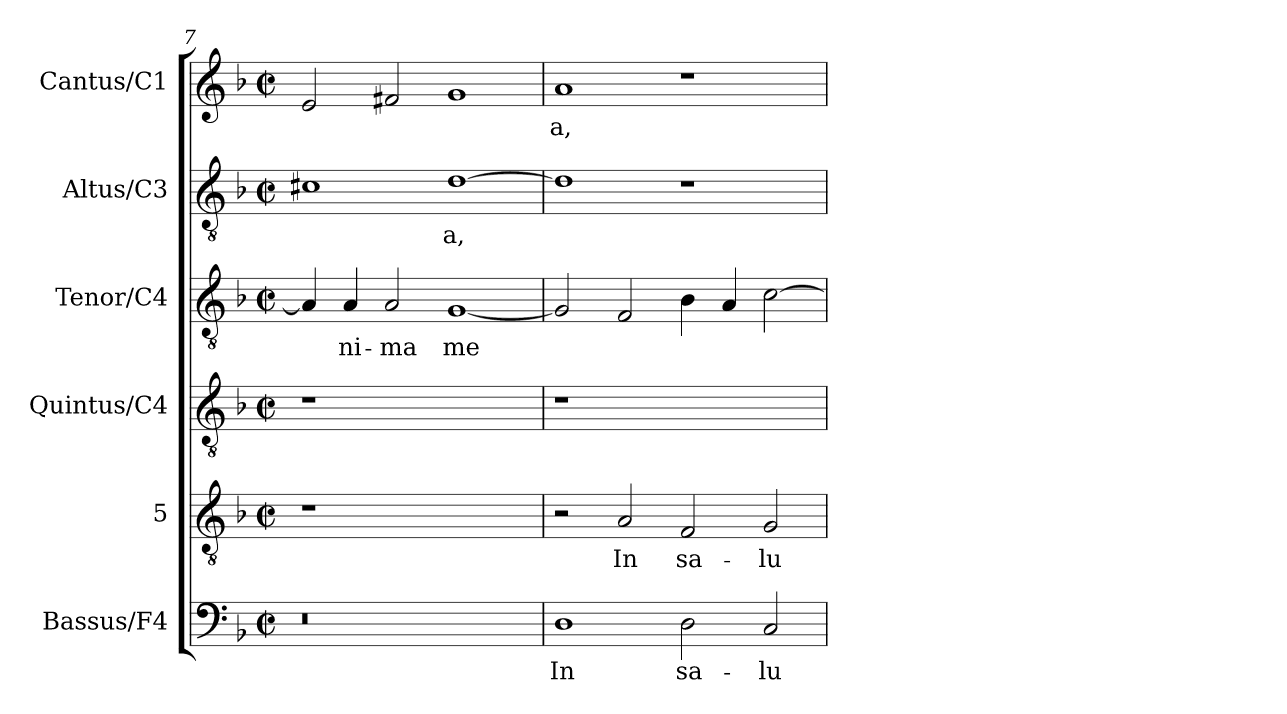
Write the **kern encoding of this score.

**kern	**text	**kern	**text	**kern	**kern	**text	**kern	**text	**kern	**text
*part6	*part6	*part5	*part5	*part4	*part3	*part3	*part2	*part2	*part1	*part1
*staff6	*staff6	*staff5	*staff5	*staff4	*staff3	*staff3	*staff2	*staff2	*staff1	*staff1
*I"Bassus/F4	*	*I"5	*	*I"Quintus/C4	*I"Tenor/C4	*	*I"Altus/C3	*	*I"Cantus/C1	*
*I'B	*	*	*	*	*I'T	*	*I'A	*	*I'C	*
*clefF4	*	*clefGv2	*	*clefGv2	*clefGv2	*	*clefGv2	*	*clefG2	*
*k[b-]	*	*k[b-]	*	*k[b-]	*k[b-]	*	*k[b-]	*	*k[b-]	*
*F:	*	*F:	*	*F:	*F:	*	*F:	*	*F:	*
*M2/2	*	*M2/2	*	*M2/2	*M2/2	*	*M2/2	*	*M2/2	*
*met(c|)	*	*met(c|)	*	*met(c|)	*met(c|)	*	*met(c|)	*	*met(c|)	*
=7	=7	=7	=7	=7	=7	=7	=7	=7	=7	=7
!	!	!	!	!	!	!LO:LY:b:cj	!	!LO:LY:b:cj	!	!LO:LY:b:cj
0r	.	1r	.	1r	4A/]	--	1c#X	--	2e/	--
!	!	!	!	!	!	!LO:LY:b:cj	!	!	!	!
.	.	.	.	.	4A/	-ni-	.	.	.	.
!	!	!	!	!	!	!LO:LY:b:cj	!	!	!	!LO:LY:b:cj
.	.	.	.	.	2A/	-ma	.	.	2f#X/	--
!	!	!	!	!	!	!LO:LY:b:cj	!	!LO:LY:b:cj	!	!LO:LY:b:cj
.	.	1ryy	.	1ryy	[<1G	me-	[>1d	-a,	1g	--
=8	=8	=8	=8	=8	=8	=8	=8	=8	=8	=8
!	!LO:LY:b:cj	!	!	!	!	!LO:LY:b:cj	!	!LO:LY:b:cj	!	!LO:LY:b:cj
1D	In	2r	.	1r	2G/]	--	1d]	.	1a	-a,
!	!	!	!LO:LY:b:cj	!	!	!LO:LY:b:cj	!	!	!	!
.	.	2A/	In	.	2F/	--	.	.	.	.
!	!LO:LY:b:cj	!	!LO:LY:b:cj	!	!	!LO:LY:b:cj	!	!	!	!
2D\	sa-	2F/	sa-	1ryy	4B-\	--	1r	.	1r	.
!	!	!	!	!	!	!LO:LY:b:cj	!	!	!	!
.	.	.	.	.	4A/	--	.	.	.	.
!	!LO:LY:b:cj	!	!LO:LY:b:cj	!	!	!LO:LY:b:cj	!	!	!	!
2C/	-lu-	2G/	-lu-	.	[>2c\	--	.	.	.	.
=	=	=	=	=	=	=	=	=	=	=
*-	*-	*-	*-	*-	*-	*-	*-	*-	*-	*-
